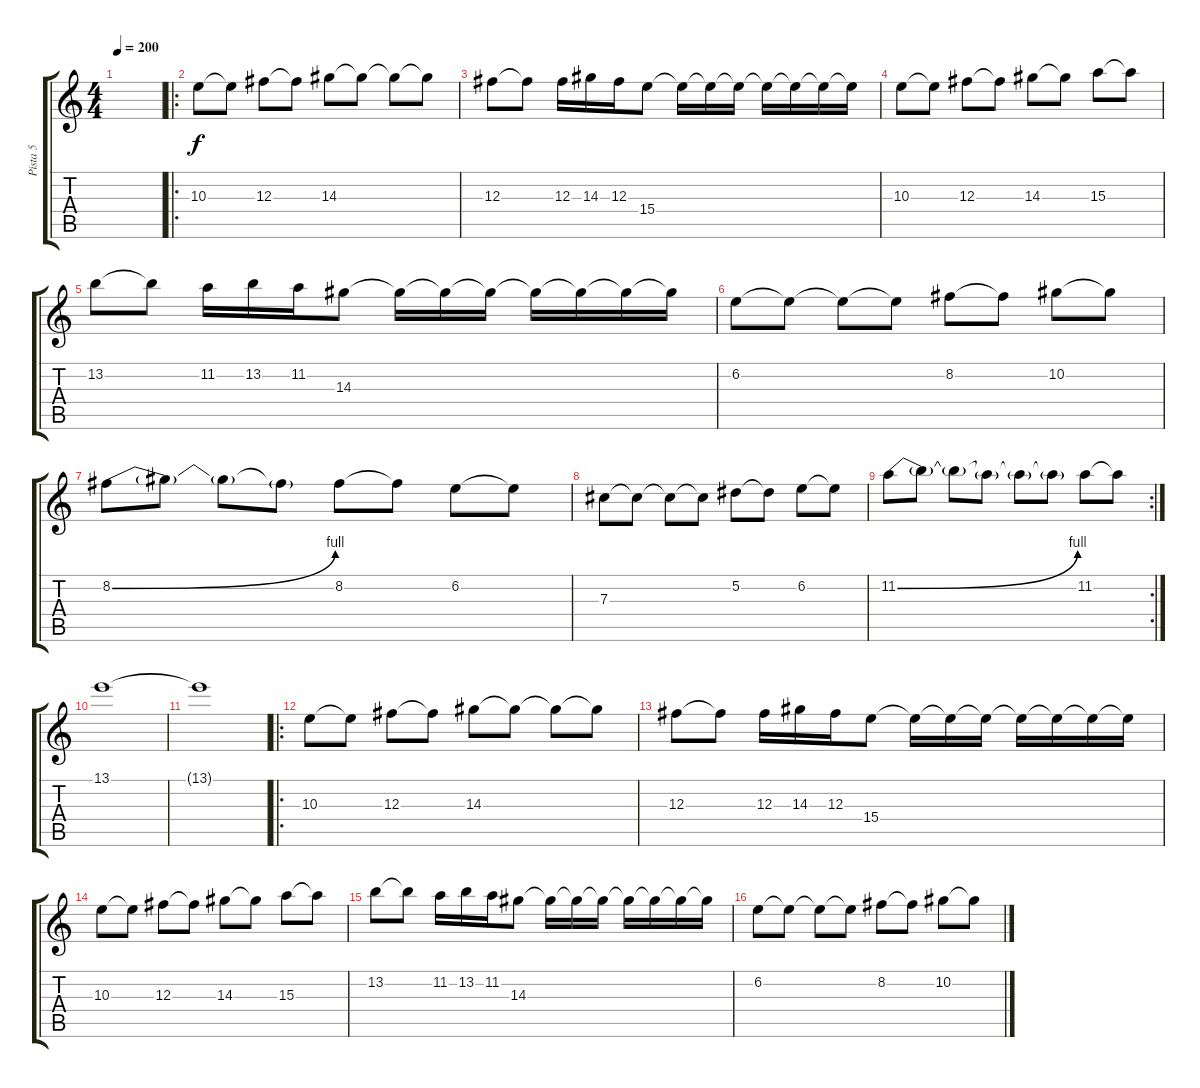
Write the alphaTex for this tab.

\track ("Pista 5" "Pista 5") {instrument distortionguitar}
\staff {score tabs}
\tuning (Eb4 Bb3 Gb3 Db3 Ab2 Eb2) {hide}
\ts (4 4)
\tempo 200
\clef g2
\ks c
|
\ro
10.3.8 10.3{t}.8 12.3.8 12.3{t}.8 14.3.8 14.3{t}.8 14.3{t}.8 14.3{t}.8 |
12.3.8 12.3{t}.8 12.3.16 14.3.16 12.3.16 15.4.8 15.4{t}.16 15.4{t}.16 15.4{t}.16 15.4{t}.16 15.4{t}.16 15.4{t}.16 15.4{t}.16 |
10.3.8 10.3{t}.8 12.3.8 12.3{t}.8 14.3.8 14.3{t}.8 15.3.8 15.3{t}.8 |
13.2.8 13.2{t}.8 11.2.16 13.2.16 11.2.16 14.3.8 14.3{t}.16 14.3{t}.16 14.3{t}.16 14.3{t}.16 14.3{t}.16 14.3{t}.16 14.3{t}.16 |
6.2.8 6.2{t}.8 6.2{t}.8 6.2{t}.8 8.2.8 8.2{t}.8 10.2.8 10.2{t}.8 |
8.2{be (bend 0 0 60 4)}.8 8.2{t}.8 8.2{t}.8 8.2{t}.8 8.2.8 8.2{t}.8 6.2.8 6.2{t}.8 |
7.3.8 7.3{t}.8 7.3{t}.8 7.3{t}.8 5.2.8 5.2{t}.8 6.2.8 6.2{t}.8 |
\rc 2
11.2{be (bend 0 0 60 4)}.8 11.2{t}.8 11.2{t}.8 11.2{t}.8 11.2{t}.8 11.2{t}.8 11.2.8 11.2{t}.8 |
13.1.1 |
13.1{t}.1 |
\ro
10.3.8 10.3{t}.8 12.3.8 12.3{t}.8 14.3.8 14.3{t}.8 14.3{t}.8 14.3{t}.8 |
12.3.8 12.3{t}.8 12.3.16 14.3.16 12.3.16 15.4.8 15.4{t}.16 15.4{t}.16 15.4{t}.16 15.4{t}.16 15.4{t}.16 15.4{t}.16 15.4{t}.16 |
10.3.8 10.3{t}.8 12.3.8 12.3{t}.8 14.3.8 14.3{t}.8 15.3.8 15.3{t}.8 |
13.2.8 13.2{t}.8 11.2.16 13.2.16 11.2.16 14.3.8 14.3{t}.16 14.3{t}.16 14.3{t}.16 14.3{t}.16 14.3{t}.16 14.3{t}.16 14.3{t}.16 |
6.2.8 6.2{t}.8 6.2{t}.8 6.2{t}.8 8.2.8 8.2{t}.8 10.2.8 10.2{t}.8
